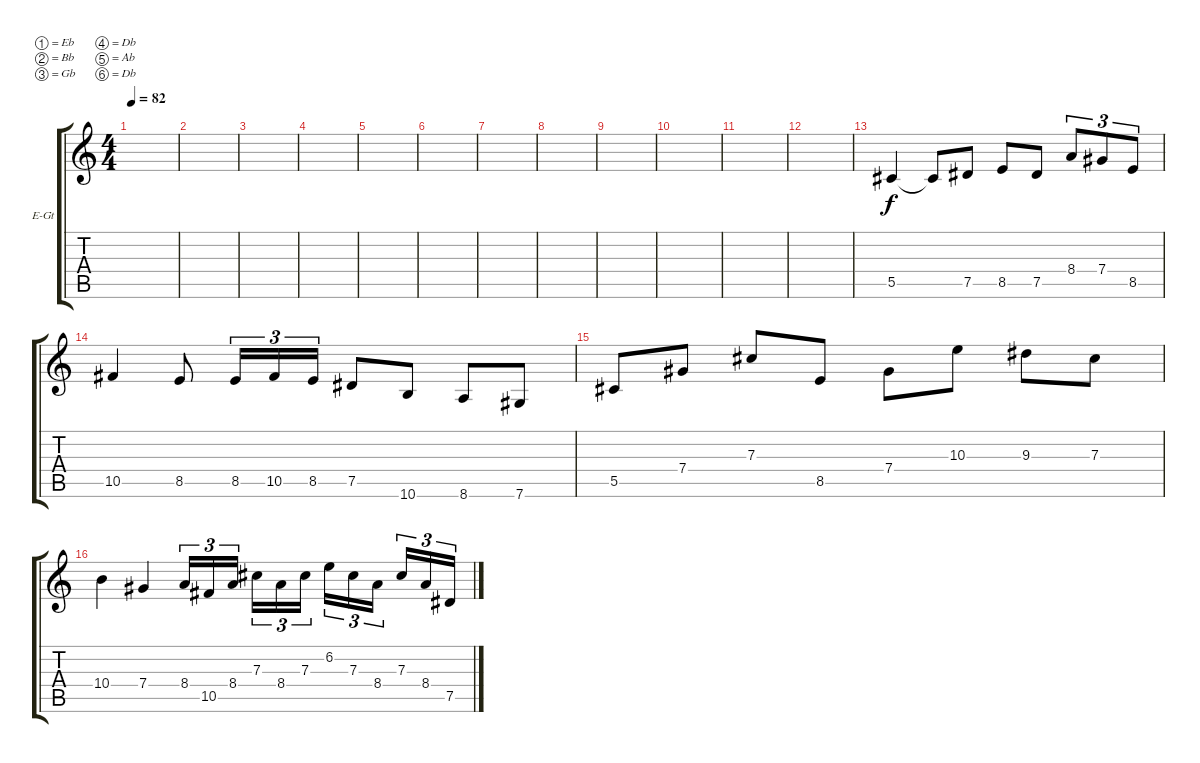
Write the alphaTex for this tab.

\bracketExtendMode groupsimilarinstruments
\firstSystemTrackNameOrientation horizontal
\otherSystemsTrackNameOrientation horizontal
\track ("Electric Guitar" "E-Gt") {instrument distortionguitar}
\staff {score tabs}
\tuning (Eb4 Bb3 Gb3 Db3 Ab2 Db2)
\ts (4 4)
\tempo 82
\clef g2
\ks c
|
|
|
|
|
|
|
|
|
|
|
|
5.5.4 5.5{t}.8 7.5.8 8.5.8 7.5.8 8.4.8{tu (3 2)} 7.4.8{tu (3 2)} 8.5.8{tu (3 2)} |
10.5.4 8.5.8 8.5.16{tu (3 2)} 10.5.16{tu (3 2)} 8.5.16{tu (3 2)} 7.5.8 10.6.8 8.6.8 7.6.8 |
5.5.8 7.4.8 7.3.8 8.5.8 7.4.8 10.3.8 9.3.8 7.3.8 |
10.4.4 7.4.4 8.4.16{tu (3 2)} 10.5.16{tu (3 2)} 8.4.16{tu (3 2)} 7.3.16{tu (3 2)} 8.4.16{tu (3 2)} 7.3.16{tu (3 2)} 6.2.16{tu (3 2)} 7.3.16{tu (3 2)} 8.4.16{tu (3 2)} 7.3.16{tu (3 2)} 8.4.16{tu (3 2)} 7.5.16{tu (3 2)}
